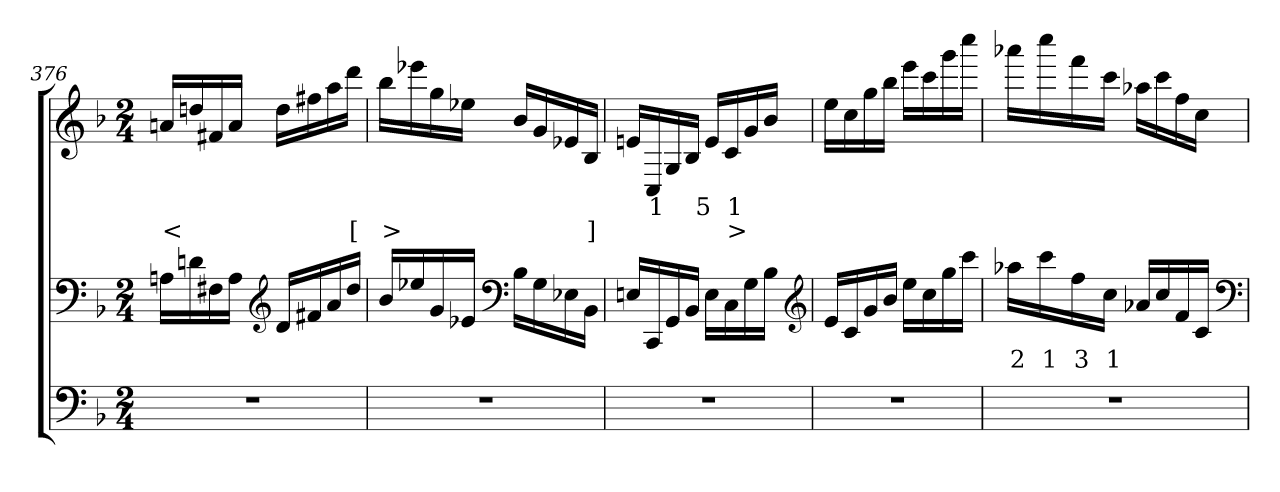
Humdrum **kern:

**kern	**kern	**text	**kern	**text	**text
*part3	*part2	*part2	*part1	*part1	*part1
*staff3	*staff2	*staff2	*staff1	*staff1	*staff1
*clefF4	*clefF4	*	*clefG2	*	*
*k[b-]	*k[b-]	*	*k[b-]	*	*
*M2/4	*M2/4	*	*M2/4	*	*
=376	=376	=376	=376	=376	=376
2r	16AnLL	.	16anLL	.	<
.	16dn	.	16ddn	.	.
.	16F#X	.	16f#X	.	.
.	16AJJ	.	16aJJ	.	.
*	*clefG2	*	*	*	*
.	16dLL	.	16ddLL	.	.
.	16f#	.	16ff#	.	.
.	16a	.	16aa	.	.
.	16ddJJ	.	16dddJJ	.	[
=377	=377	=377	=377	=377	=377
2r	16b-LL	.	16bb-LL	.	>
.	16ee-X	.	16eee-X	.	.
.	16g	.	16gg	.	.
.	16e-JJ	.	16ee-JJ	.	.
*	*clefF4	*	*	*	*
.	16B-LL	.	16b-LL	.	.
.	16G	.	16g	.	.
.	16E-	.	16e-	.	.
.	16BB-JJ	.	16B-JJ	.	]
=378	=378	=378	=378	=378	=378
2r	16EnLL	.	16enLL	.	.
.	16CC	.	16C	1	.
.	16GG	.	16G	.	.
.	16BB-JJ	.	16B-JJ	.	.
.	16ELL	.	16eLL	5	.
.	16C	.	16c	1	>
.	16G	.	16g	.	.
.	16B-JJ	.	16b-JJ	.	.
*	*clefG2	*	*	*	*
=379	=379	=379	=379	=379	=379
2r	16eLL	.	16eeLL	.	.
.	16c	.	16cc	.	.
.	16g	.	16gg	.	.
.	16b-JJ	.	16bb-JJ	.	.
.	16eeLL	.	16eeeLL	.	.
.	16cc	.	16ccc	.	.
.	16gg	.	16ggg	.	.
.	16cccJJ	.	16ccccJJ	.	.
=380	=380	=380	=380	=380	=380
2r	16aa-XLL	2	16aaa-XLL	.	.
.	16ccc	1	16cccc	.	.
.	16ff	3	16fff	.	.
.	16ccJJ	1	16cccJJ	.	.
.	16a-LL	.	16aa-LL	.	.
.	16cc	.	16ccc	.	.
.	16f	.	16ff	.	.
.	16cJJ	.	16ccJJ	.	.
*	*clefF4	*	*	*	*
=	=	=	=	=	=
*-	*-	*-	*-	*-	*-
